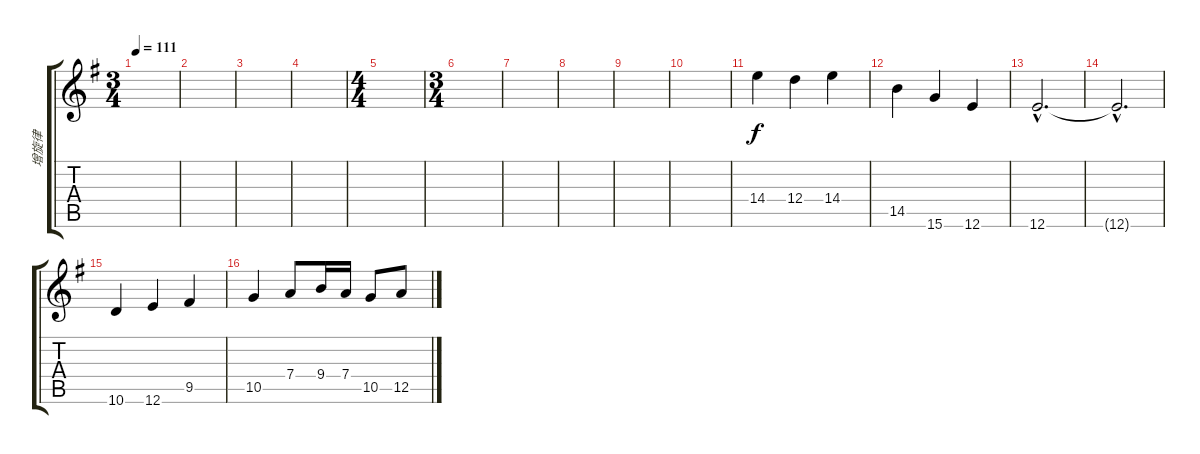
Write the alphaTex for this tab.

\track ("增旋律" "增旋律") {instrument acousticbass}
\staff {score tabs}
\tuning (E4 B3 G3 D3 A2 E2) {hide}
\ts (3 4)
\tempo 111
\clef g2
\ks g
|
|
|
|
\ts (4 4)
|
\ts (3 4)
|
|
|
|
|
14.4.4 12.4.4 14.4.4 |
14.5.4 15.6.4 12.6.4 |
12.6{hac}.2{d} |
12.6{hac t}.2{d} |
10.6.4 12.6.4 9.5.4 |
10.5.4 7.4.8 9.4.16 7.4.16 10.5.8 12.5.8
